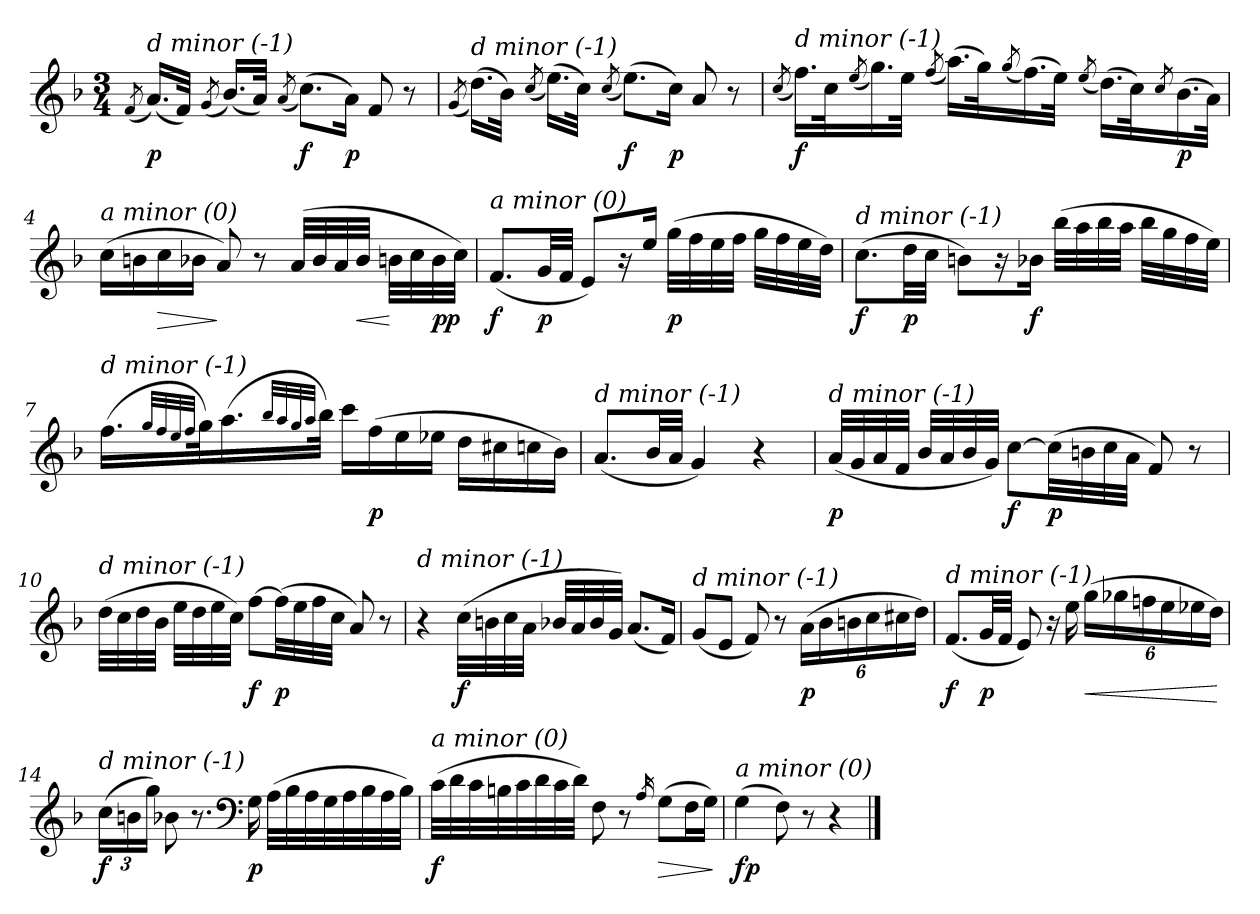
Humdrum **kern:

**kern	**dynam
*part1	*part1
*staff1	*staff1
*clefG2	*
*k[b-]	*
*F:	*
*M3/4	*
=1	=1
(<8qf/	.
!LO:TX:i:t=d minor (-1)	!
!	!LO:DY:b
(<16.a/LL)	p
32f/JJk)	.
(<8qg/	.
(<16.b-/LL)	.
32a/JJk)	.
(<8qa/	.
!	!LO:DY:b
(>8.cc\L)	f
!	!LO:DY:b
16a\Jk)	p
8f/	.
8r	.
=2	=2
(<8qg/	.
!LO:TX:i:t=d minor (-1)	!
(>16.dd\LL)	.
32b-\JJk)	.
(<8qcc/	.
(>16.ee\LL)	.
32cc\JJk)	.
(<8qcc/	.
!	!LO:DY:b
(>8.ee\L)	f
!	!LO:DY:b
16cc\Jk)	p
8a/	.
8r	.
!!LO:LB:g=z
=3	=3
(<8qcc/	.
!LO:TX:i:t=d minor (-1)	!
!	!LO:DY:b
16.ff\LL)	f
32cc\k	.
(<8qee/	.
16.gg\)	.
32ee\JJk	.
(<8qff/	.
(>16.aa\LL)	.
32gg\k)	.
(<8qgg/	.
(>16.ff\)	.
32ee\JJk)	.
(<8qee/	.
(>16.dd\LL)	.
32cc\k)	.
8qcc/	.
!	!LO:DY:b
(>16.b-\	p
32a\JJk)	.
=4	=4
!LO:TX:i:t=a minor (0)	!
(>16cc\LL	.
16bn\	.
!	!LO:HP:b
16cc\	>
16b-X\JJ	.
8a/)	]
8r	.
(>32a/LLL	.
32b-/	.
32a/	.
!	!LO:HP:b
32b-/JJJ	<
32bn\LLL	[
32cc\	.
!	!LO:DY:b
!	!LO:DY:n=1:b
32b\	p p
32cc\JJJ)	.
!!LO:LB:g=z
=5	=5
!LO:TX:i:t=a minor (0)	!
!	!LO:DY:b
(<8.f/L	f
!	!LO:DY:b
32g/LL	p
32f/JJJ	.
8e/L)	.
16r	.
16ee/Jk	.
!	!LO:DY:b
(>32gg\LLL	p
32ff\	.
32ee\	.
32ff\JJJ	.
32gg\LLL	.
32ff\	.
32ee\	.
32dd\JJJ)	.
=6	=6
!LO:TX:i:t=d minor (-1)	!
!	!LO:DY:b
(>8.cc\L	f
!	!LO:DY:b
32dd\LL	p
32cc\JJJ	.
8bn\L)	.
16r	.
!	!LO:DY:b
16b-X\Jk	f
(>32bb-\LLL	.
32aa\	.
32bb-\	.
32aa\JJJ	.
32bb-\LLL	.
32gg\	.
32ff\	.
32ee\JJJ)	.
!!LO:LB:g=z
=7	=7
!LO:TX:i:t=d minor (-1)	!
(>16.ff\LL	.
32qgg/LLL	.
32qff/	.
32qee/	.
32qff/JJJ	.
32gg\k)	.
(>16.aa\	.
32qbb-/LLL	.
32qaa/	.
32qgg/	.
32qaa/JJJ	.
32bb-\JJk)	.
16ccc\LL	.
!	!LO:DY:b
(>16ff\	p
16ee\	.
16ee-X\JJ	.
16dd\LL	.
16cc#Xi\	.
16cc\	.
16b-\JJ)	.
=8	=8
!LO:TX:i:t=d minor (-1)	!
(<8.a/L	.
32b-/LL	.
32a/JJJ	.
4g/)	.
4r	.
=9	=9
!LO:TX:i:t=d minor (-1)	!
!	!LO:DY:b
(<32a/LLL	p
32g/	.
32a/	.
32f/JJJ	.
32b-/LLL	.
32a/	.
32b-/	.
32g/JJJ)	.
!	!LO:DY:b
[8cc\L	f
!	!LO:DY:b
(>32cc\LL]	p
32bn\	.
32cc\	.
32a\JJJ	.
8f/)	.
8r	.
!!LO:LB:g=z
=10	=10
!LO:TX:i:t=d minor (-1)	!
(>32dd\LLL	.
32cc\	.
32dd\	.
32b-\JJJ	.
32ee\LLL	.
32dd\	.
32ee\	.
32cc\JJJ)	.
!	!LO:DY:b
[8ff\L	f
!	!LO:DY:b
(>32ff\LL]	p
32ee\	.
32ff\	.
32cc\JJJ	.
8a/)	.
8r	.
=11	=11
!LO:TX:i:t=d minor (-1)	!
4r	.
!	!LO:DY:b
(>32cc\LLL	f
32bn\	.
32cc\	.
32a\JJJ	.
32b-X/LLL	.
32a/	.
32b-/	.
32g/JJJ)	.
(<8.a/L	.
16f/Jk)	.
=12	=12
!LO:TX:i:t=d minor (-1)	!
(<8g/L	.
8e/J	.
8f/)	.
8r	.
!	!LO:DY:b
(>24a\LL	p
24b-\	.
24bn\	.
24cc\	.
24cc#X\	.
24dd\JJ)	.
!!LO:LB:g=z
=13	=13
!LO:TX:i:t=d minor (-1)	!
!	!LO:DY:b
(<8.f/L	f
!	!LO:DY:b
32g/LL	p
32f/JJJ	.
8e/)	.
16r	.
16ee\	.
!	!LO:HP:b
(>24gg\LL	<
24gg-Xi\	.
24ffn\	.
24ee\	.
24ee-X\	.
24dd\JJ)	.
.	[
=14	=14
!LO:TX:i:t=d minor (-1)	!
!	!LO:DY:b
(>24cc\LL	f
24bn\	.
24gg\JJ)	.
8b-X\	.
8.r	.
*clefF4	*
!	!LO:DY:b
16G\	p
(>32A\LLL	.
32B-\	.
32A\	.
32G\	.
32A\	.
32B-\	.
32A\	.
32B-\JJJ)	.
!!LO:LB:g=z
=15	=15
!LO:TX:i:t=a minor (0)	!
!	!LO:DY:b
(>32c\LLL	f
32d\	.
32c\	.
32Bn\	.
32c\	.
32d\	.
32c\	.
32d\JJJ)	.
8F\	.
8r	.
16qA/	.
!	!LO:HP:b
(>8G\L	>
16F\L	.
16G\JJ)	.
.	]
=16	=16
!LO:TX:i:t=a minor (0)	!
!	!LO:DY:b
!	!LO:DY:n=1:b
(>4G\	f p
8F\)	.
8r	.
4r	.
==	==
*-	*-
